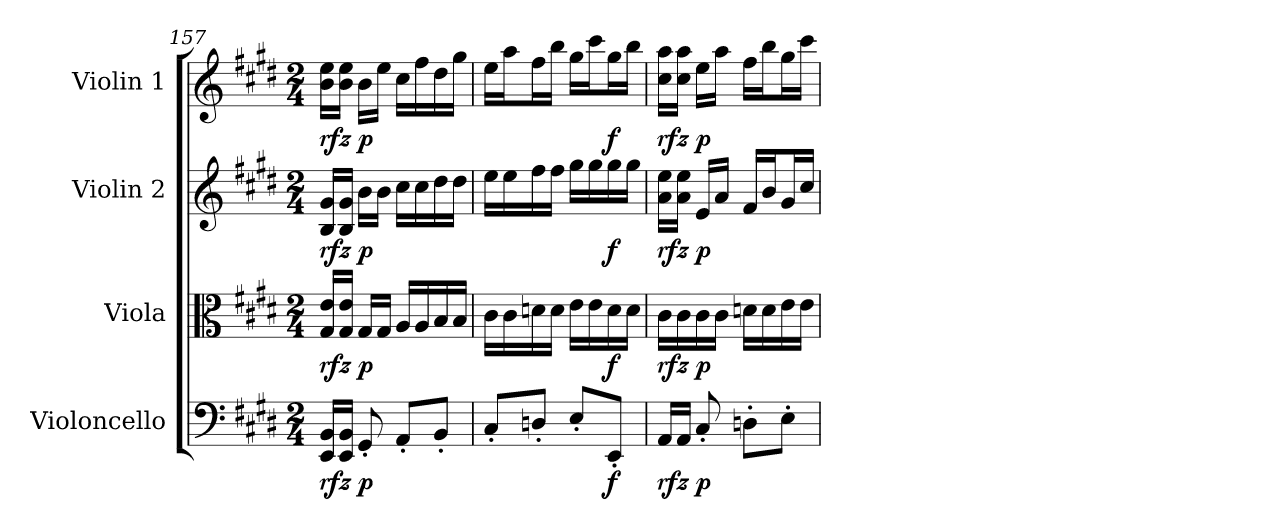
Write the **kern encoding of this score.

**kern	**dynam	**kern	**dynam	**kern	**dynam	**kern	**dynam
*part4	*part4	*part3	*part3	*part2	*part2	*part1	*part1
*staff4	*staff4	*staff3	*staff3	*staff2	*staff2	*staff1	*staff1
*I"Violoncello	*	*I"Viola	*	*I"Violin 2	*	*I"Violin 1	*
*I'Vc	*	*I'Vla	*	*I'Vln	*	*I'Vln	*
*clefF4	*	*clefC3	*	*clefG2	*	*clefG2	*
*k[f#c#g#d#]	*	*k[f#c#g#d#]	*	*k[f#c#g#d#]	*	*k[f#c#g#d#]	*
*M2/4	*	*M2/4	*	*M2/4	*	*M2/4	*
=157	=157	=157	=157	=157	=157	=157	=157
!	!LO:DY:b	!	!LO:DY:b	!	!LO:DY:b	!	!LO:DY:b
16EE/ 16BB/LL	rfz	16G#/ 16e/LL	rfz	16B/ 16g#/LL	rfz	16b\ 16ee\LL	rfz
16EE/ 16BB/JJ	.	16G#/ 16e/JJ	.	16B/ 16g#/JJ	.	16b\ 16ee\JJ	.
!	!LO:DY:b	!	!LO:DY:b	!	!LO:DY:b	!	!LO:DY:b
8GG#'/	p	16G#/LL	p	16b\LL	p	16b\LL	p
.	.	16G#/JJ	.	16b\JJ	.	16ee\JJ	.
8AA'/L	.	16A/LL	.	16cc#\LL	.	16cc#\LL	.
.	.	16A/	.	16cc#\	.	16ff#\	.
8BB'/J	.	16B/	.	16dd#\	.	16dd#\	.
.	.	16B/JJ	.	16dd#\JJ	.	16gg#\JJ	.
=158	=158	=158	=158	=158	=158	=158	=158
8C#'/L	.	16c#\LL	.	16ee\LL	.	16ee\LL	.
.	.	16c#\	.	16ee\	.	16aa\J	.
8Dn'/J	.	16dn\	.	16ff#\	.	16ff#\L	.
.	.	16d\JJ	.	16ff#\JJ	.	16bb\JJ	.
8E'/L	.	16e\LL	.	16gg#\LL	.	16gg#\LL	.
.	.	16e\	.	16gg#\	.	16ccc#\J	.
!	!LO:DY:b	!	!LO:DY:b	!	!LO:DY:b	!	!LO:DY:b
8EE'/J	f	16d\	f	16gg#\	f	16gg#\L	f
.	.	16d\JJ	.	16gg#\JJ	.	16bb\JJ	.
=159	=159	=159	=159	=159	=159	=159	=159
!	!LO:DY:b	!	!LO:DY:b	!	!LO:DY:b	!	!LO:DY:b
16AA/LL	rfz	16c#\LL	rfz	16a\ 16ee\LL	rfz	16cc#\ 16aa\LL	rfz
16AA/JJ	.	16c#\	.	16a\ 16ee\JJ	.	16cc#\ 16aa\JJ	.
!	!LO:DY:b	!	!LO:DY:b	!	!LO:DY:b	!	!LO:DY:b
8C#'/	p	16c#\	p	16e/LL	p	16ee\LL	p
.	.	16c#\JJ	.	16a/JJ	.	16aa\JJ	.
8Dn'\L	.	16dn\LL	.	16f#/LL	.	16ff#\LL	.
.	.	16d\	.	16b/J	.	16bb\J	.
8E'\J	.	16e\	.	16g#/L	.	16gg#\L	.
.	.	16e\JJ	.	16cc#/JJ	.	16ccc#\JJ	.
=	=	=	=	=	=	=	=
*-	*-	*-	*-	*-	*-	*-	*-
